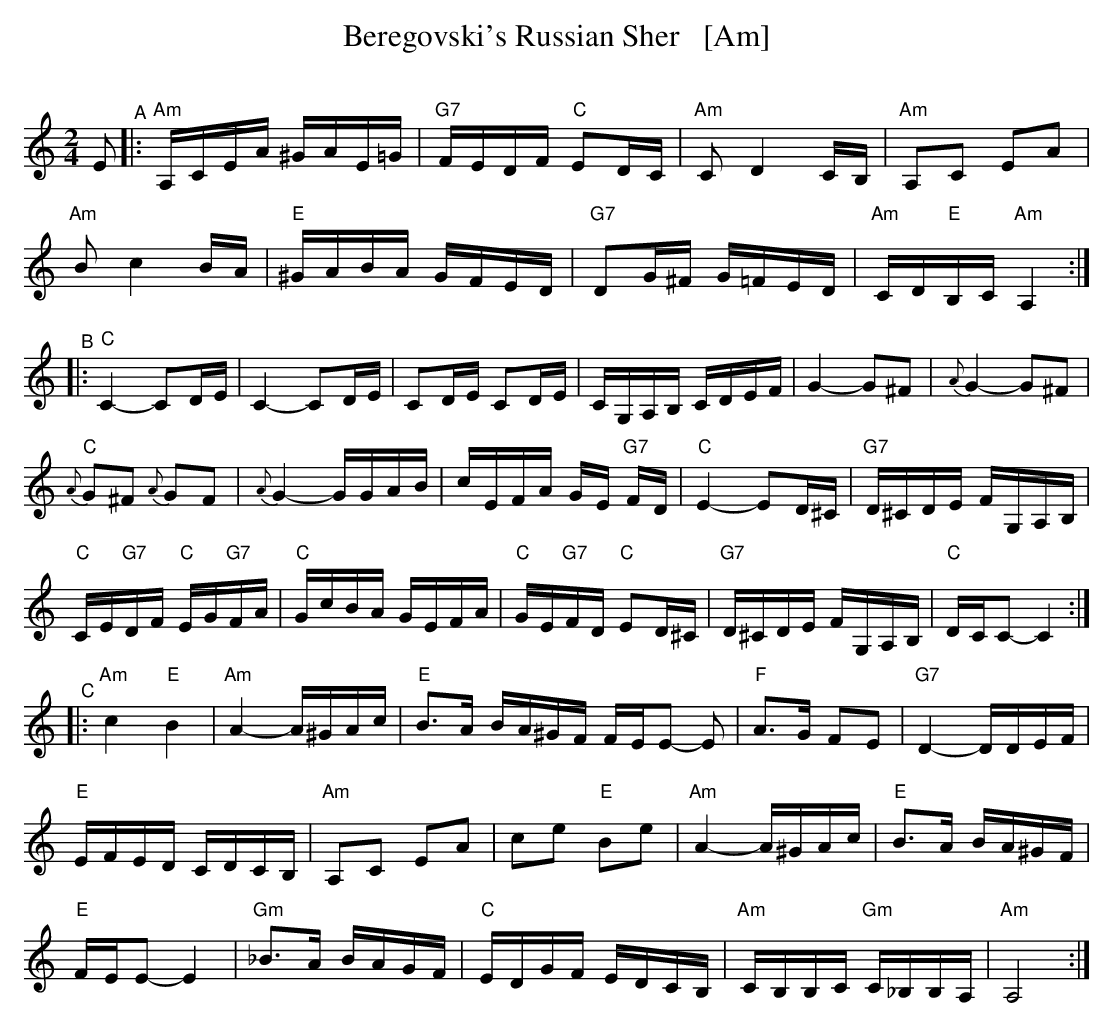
X:1
T: Beregovski's Russian Sher   [Am]
O:
M: 2/4
L: 1/16
K: Am
E2 "^A"|:\
"Am"A,CEA ^GAE=G | "G7"FEDF "C"E2DC | "Am"C2 D4 CB, | "Am"A,2C2 E2A2 |
"Am"B2 c4 BA | "E"^GABA GFED | "G7"D2G^F G=FED | "Am"CD"E"B,C "Am"A,4 :|
"^B"|:\
"C"C4- C2DE | C4- C2DE | C2DE C2DE | CG,A,B, CDEF | G4- G2^F2 | {A}G4- G2^F2 |
"C"{A}G2^F2 {A}G2F2 | {A}G4- GGAB | cEFA GE "G7"FD | "C"E4- E2D^C | "G7"D^CDE FG,A,B, |
"C"CE"G7"DF "C"EG"G7"FA | "C"GcBA GEFA | "C"GE"G7"FD "C"E2D^C | "G7"D^CDE FG,A,B, | "C"DCC2- C4 :|
"^C"|:\
"Am"c4 "E"B4 | "Am"A4- A^GAc | "E"B3A BA^GF FEE2- E2 | "F"A3G F2E2 | "G7"D4- DDEF |
"E"EFED CDCB, | "Am"A,2C2 E2A2 | c2e2 "E"B2e2 | "Am"A4- A^GAc | "E"B3A BA^GF |
"E"FEE2- E4 | "Gm"_B3A BAGF | "C"EDGF EDCB, | "Am"CB,B,C "Gm"C_B,B,A, | "Am"A,8 :|
